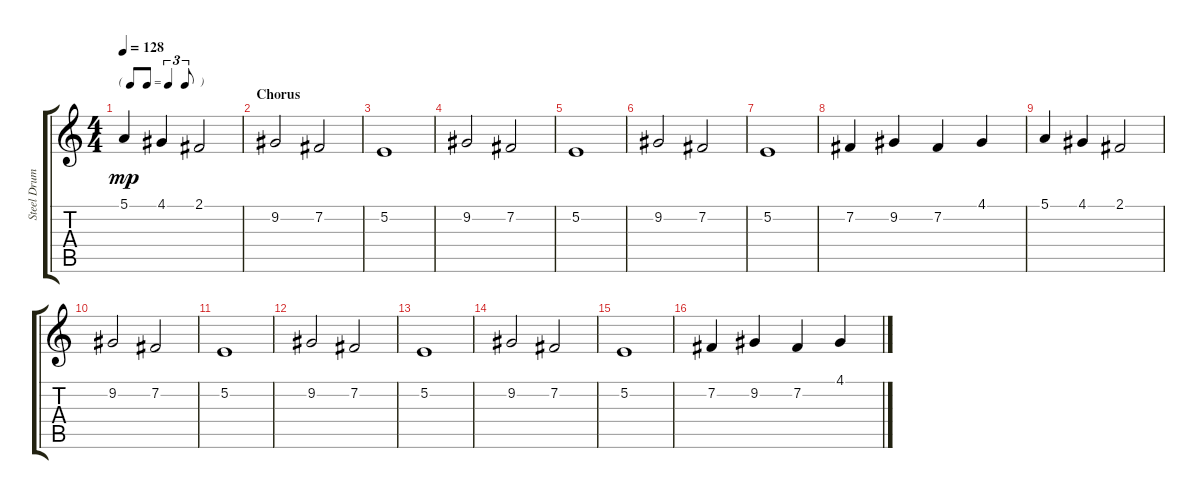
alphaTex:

\track ("Steel Drums" "Steel Drum") {instrument steeldrums}
\staff {score tabs}
\tuning (E4 B3 G3 D3 A2 E2) {hide}
\ts (4 4)
\tf triplet8th
\tempo 128
\clef g2
\ks c
5.1.4{dy mp} 4.1.4 2.1.2 |
\section ("" "Chorus")
9.2.2 7.2.2 |
5.2.1 |
9.2.2 7.2.2 |
5.2.1 |
9.2.2 7.2.2 |
5.2.1 |
7.2.4 9.2.4 7.2.4 4.1.4 |
5.1.4 4.1.4 2.1.2 |
9.2.2 7.2.2 |
5.2.1 |
9.2.2 7.2.2 |
5.2.1 |
9.2.2 7.2.2 |
5.2.1 |
7.2.4 9.2.4 7.2.4 4.1.4
